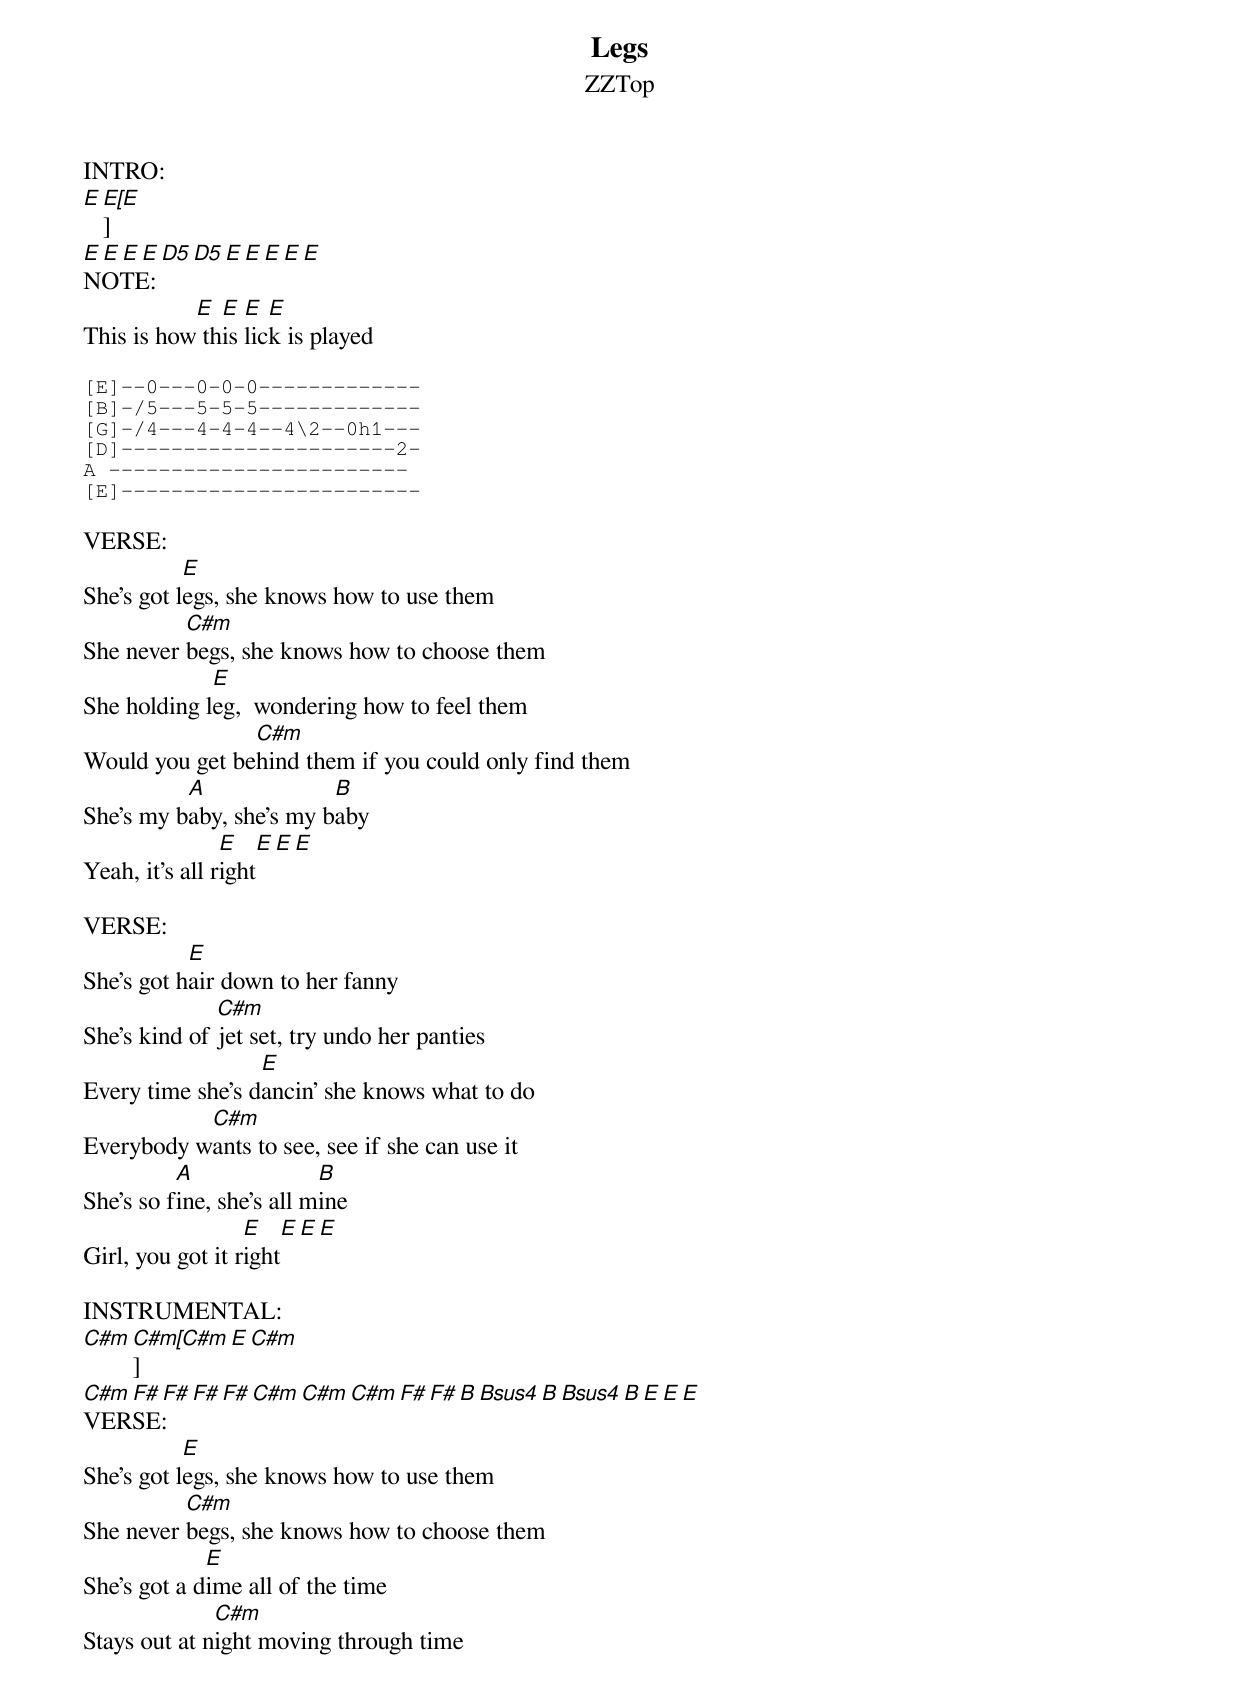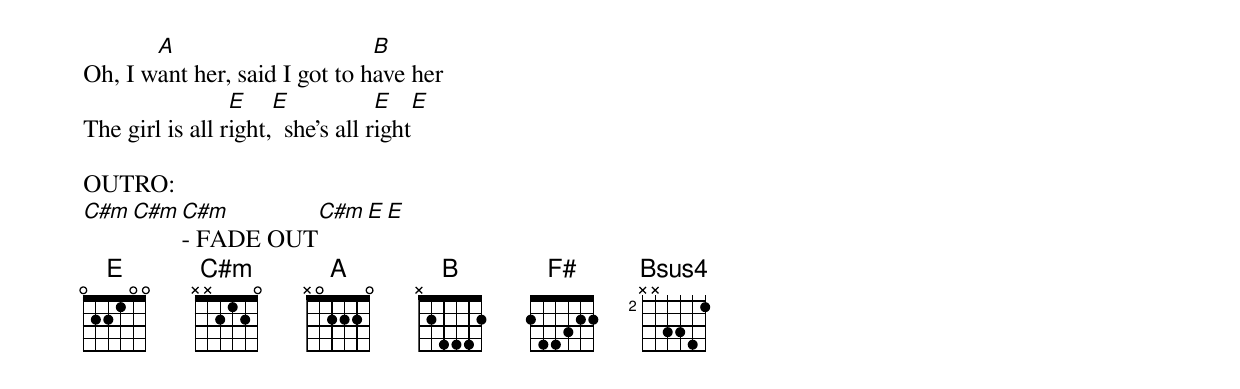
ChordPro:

{t: Legs}
{st: ZZTop}


INTRO:
[E][E[E]]
[E][E][E][E][D5][D5][E][E][E][E][E]
NOTE:
This is how[E] th[E]is [E]lic[E]k is played

{sot}
[E]--0---0-0-0-------------
[B]-/5---5-5-5-------------
[G]-/4---4-4-4--4\2--0h1---
[D]----------------------2-
A ------------------------
[E]------------------------
{eot}

VERSE:
She's got l[E]egs, she knows how to use them
She never [C#m]begs, she knows how to choose them
She holding l[E]eg,  wondering how to feel them
Would you get be[C#m]hind them if you could only find them
She's my b[A]aby, she's my b[B]aby
Yeah, it's all r[E]ight[E][E][E]

VERSE:
She's got h[E]air down to her fanny
She's kind of [C#m]jet set, try undo her panties
Every time she's d[E]ancin' she knows what to do
Everybody w[C#m]ants to see, see if she can use it
She's so f[A]ine, she's all m[B]ine
Girl, you got it r[E]ight[E][E][E]

INSTRUMENTAL:
[C#m][C#m[C#m]][E][C#m]
[C#m][F#][F#][F#][F#][C#m][C#m][C#m][F#][F#][B][Bsus4][B][Bsus4][B][E][E][E]
VERSE:
She's got l[E]egs, she knows how to use them
She never [C#m]begs, she knows how to choose them
She's got a d[E]ime all of the time
Stays out at n[C#m]ight moving through time
Oh, I w[A]ant her, said I got to h[B]ave her
The girl is all r[E]ight,[E]  she's all r[E]ight[E]

OUTRO:
[C#m][C#m][C#m]- FADE OUT[C#m][E][E]
